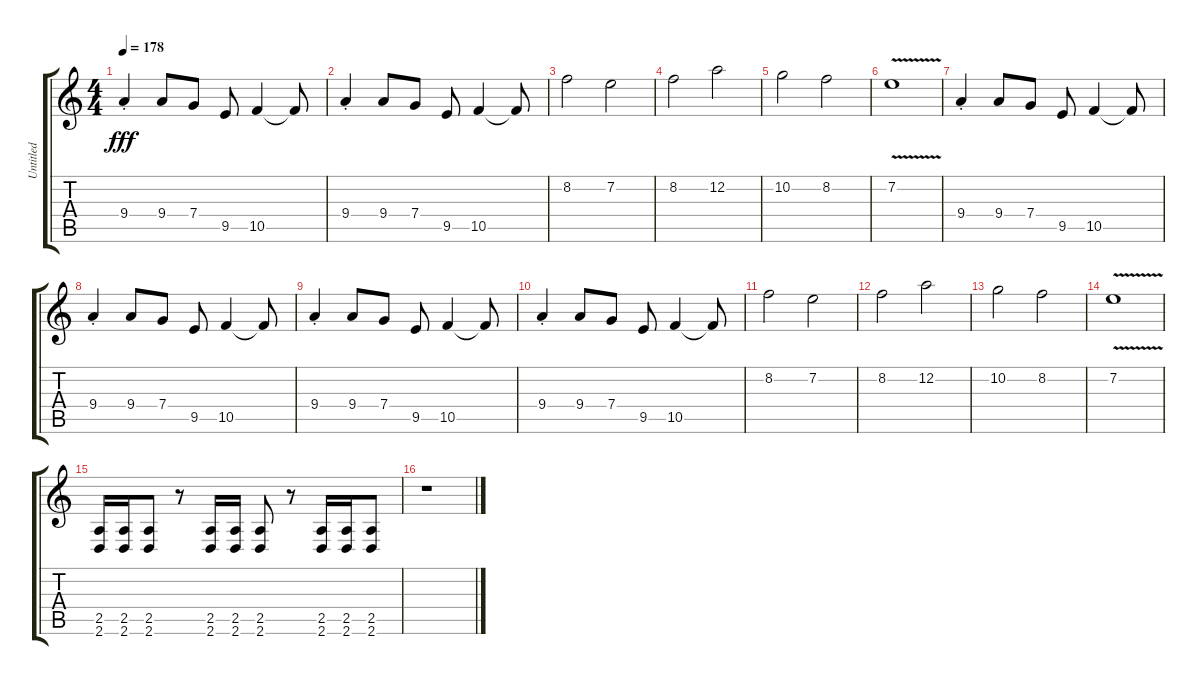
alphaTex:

\track ("Untitled" "Untitled") {instrument distortionguitar}
\staff {score tabs}
\tuning (D4 A3 F3 C3 G2 C2) {hide}
\ts (4 4)
\tempo 178
\clef g2
\ks c
9.4{st}.4{dy fff} 9.4.8 7.4.8 9.5.8 10.5.4 10.5{t}.8 |
9.4{st}.4 9.4.8 7.4.8 9.5.8 10.5.4 10.5{t}.8 |
8.2.2 7.2.2 |
8.2.2 12.2.2 |
10.2.2 8.2.2 |
7.2{v}.1 |
9.4{st}.4 9.4.8 7.4.8 9.5.8 10.5.4 10.5{t}.8 |
9.4{st}.4 9.4.8 7.4.8 9.5.8 10.5.4 10.5{t}.8 |
9.4{st}.4 9.4.8 7.4.8 9.5.8 10.5.4 10.5{t}.8 |
9.4{st}.4 9.4.8 7.4.8 9.5.8 10.5.4 10.5{t}.8 |
8.2.2 7.2.2 |
8.2.2 12.2.2 |
10.2.2 8.2.2 |
7.2{v}.1 |
(2.5 2.6).16 (2.5 2.6).16 (2.5 2.6).8 r.8 (2.5 2.6).16 (2.5 2.6).16 (2.5 2.6).8 r.8 (2.5 2.6).16 (2.5 2.6).16 (2.5 2.6).8 |
r.1
